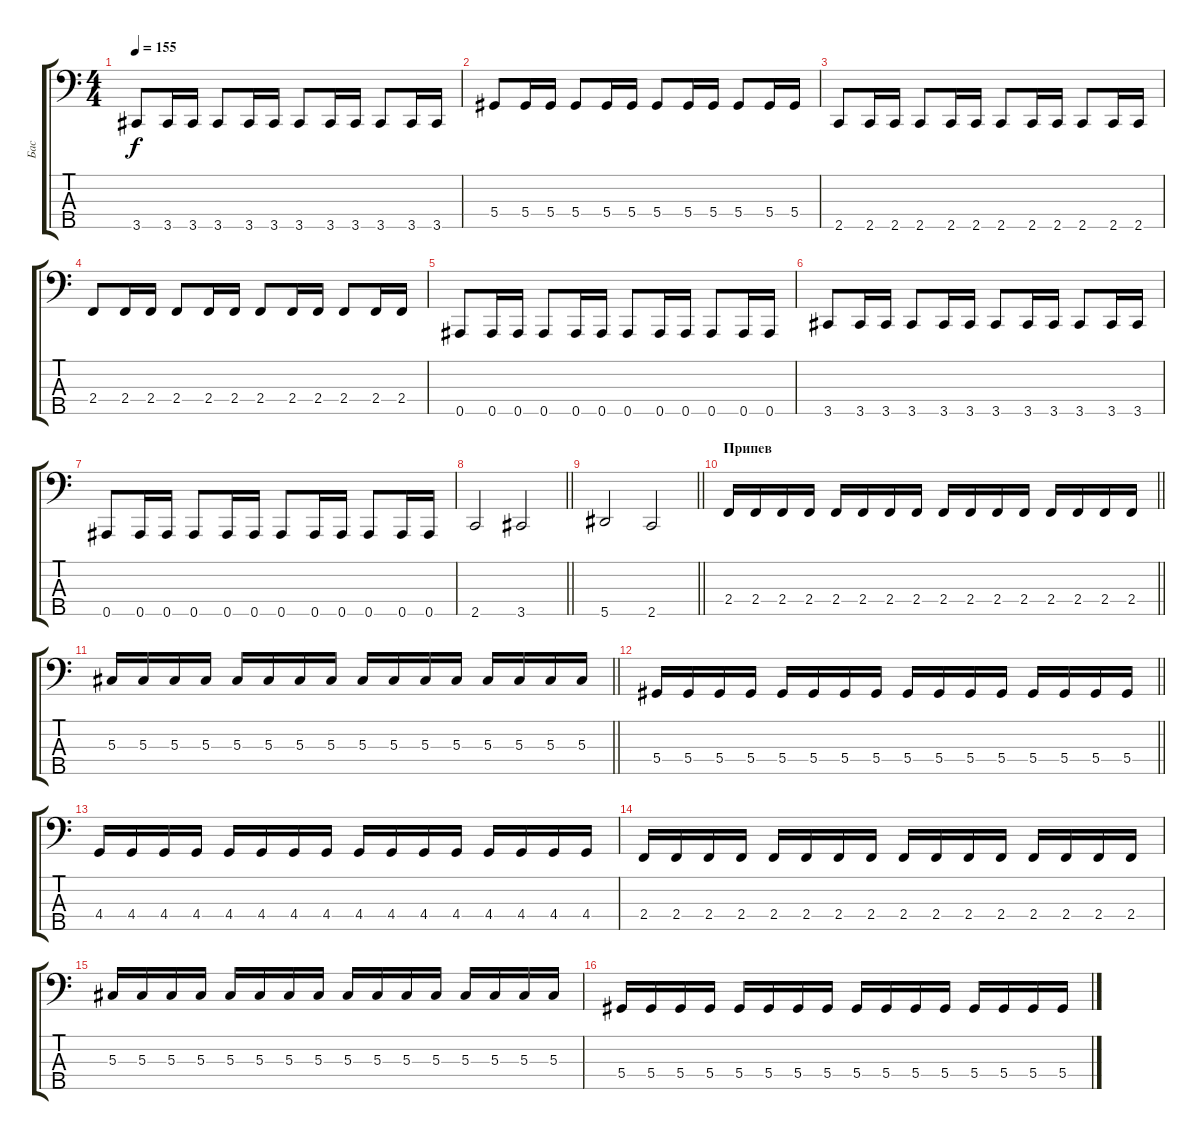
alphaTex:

\track ("Бас" "Бас") {instrument electricbasspick}
\staff {score tabs}
\tuning (Gb2 Db2 Ab1 Eb1 Bb0) {hide}
\ts (4 4)
\tempo 155
\clef f4
\ks c
3.5.8{dy f} 3.5.16 3.5.16 3.5.8 3.5.16 3.5.16 3.5.8 3.5.16 3.5.16 3.5.8 3.5.16 3.5.16 |
5.4.8 5.4.16 5.4.16 5.4.8 5.4.16 5.4.16 5.4.8 5.4.16 5.4.16 5.4.8 5.4.16 5.4.16 |
2.5.8 2.5.16 2.5.16 2.5.8 2.5.16 2.5.16 2.5.8 2.5.16 2.5.16 2.5.8 2.5.16 2.5.16 |
2.4.8 2.4.16 2.4.16 2.4.8 2.4.16 2.4.16 2.4.8 2.4.16 2.4.16 2.4.8 2.4.16 2.4.16 |
0.5.8 0.5.16 0.5.16 0.5.8 0.5.16 0.5.16 0.5.8 0.5.16 0.5.16 0.5.8 0.5.16 0.5.16 |
3.5.8 3.5.16 3.5.16 3.5.8 3.5.16 3.5.16 3.5.8 3.5.16 3.5.16 3.5.8 3.5.16 3.5.16 |
0.5.8 0.5.16 0.5.16 0.5.8 0.5.16 0.5.16 0.5.8 0.5.16 0.5.16 0.5.8 0.5.16 0.5.16 |
\barLineRight lightlight
2.5.2 3.5.2 |
\barLineRight lightlight
5.5.2 2.5.2 |
\section ("" "Припев")
\barLineRight lightlight
2.4.16 2.4.16 2.4.16 2.4.16 2.4.16 2.4.16 2.4.16 2.4.16 2.4.16 2.4.16 2.4.16 2.4.16 2.4.16 2.4.16 2.4.16 2.4.16 |
\barLineRight lightlight
5.3.16 5.3.16 5.3.16 5.3.16 5.3.16 5.3.16 5.3.16 5.3.16 5.3.16 5.3.16 5.3.16 5.3.16 5.3.16 5.3.16 5.3.16 5.3.16 |
\barLineRight lightlight
5.4.16 5.4.16 5.4.16 5.4.16 5.4.16 5.4.16 5.4.16 5.4.16 5.4.16 5.4.16 5.4.16 5.4.16 5.4.16 5.4.16 5.4.16 5.4.16 |
4.4.16 4.4.16 4.4.16 4.4.16 4.4.16 4.4.16 4.4.16 4.4.16 4.4.16 4.4.16 4.4.16 4.4.16 4.4.16 4.4.16 4.4.16 4.4.16 |
2.4.16 2.4.16 2.4.16 2.4.16 2.4.16 2.4.16 2.4.16 2.4.16 2.4.16 2.4.16 2.4.16 2.4.16 2.4.16 2.4.16 2.4.16 2.4.16 |
5.3.16 5.3.16 5.3.16 5.3.16 5.3.16 5.3.16 5.3.16 5.3.16 5.3.16 5.3.16 5.3.16 5.3.16 5.3.16 5.3.16 5.3.16 5.3.16 |
5.4.16 5.4.16 5.4.16 5.4.16 5.4.16 5.4.16 5.4.16 5.4.16 5.4.16 5.4.16 5.4.16 5.4.16 5.4.16 5.4.16 5.4.16 5.4.16
